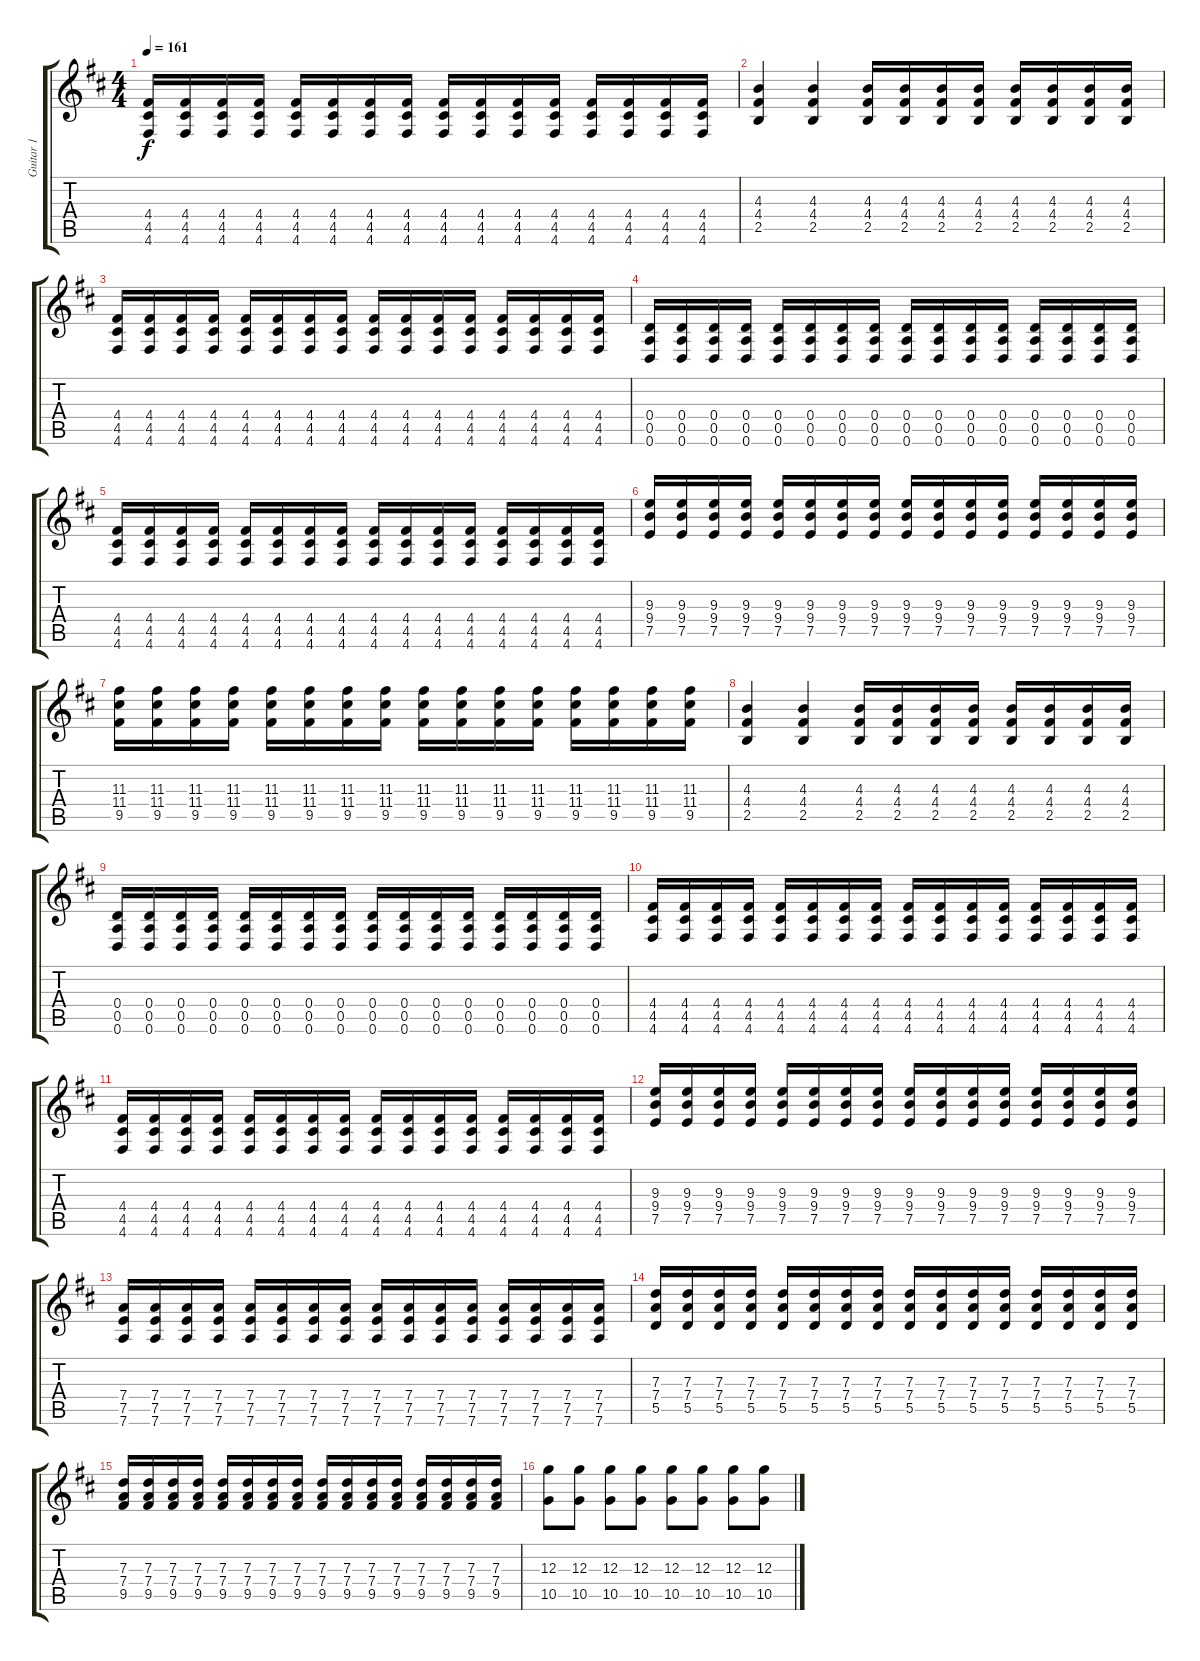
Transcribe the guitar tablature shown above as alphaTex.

\track ("Guitar 1" "Guitar 1") {instrument acousticguitarsteel}
\staff {score tabs}
\tuning (E4 B3 G3 D3 A2 D2) {hide}
\ts (4 4)
\tempo 161
\clef g2
\ks d
(4.4 4.5 4.6).16{dy f} (4.4 4.5 4.6).16 (4.4 4.5 4.6).16 (4.4 4.5 4.6).16 (4.4 4.5 4.6).16 (4.4 4.5 4.6).16 (4.4 4.5 4.6).16 (4.4 4.5 4.6).16 (4.4 4.5 4.6).16 (4.4 4.5 4.6).16 (4.4 4.5 4.6).16 (4.4 4.5 4.6).16 (4.4 4.5 4.6).16 (4.4 4.5 4.6).16 (4.4 4.5 4.6).16 (4.4 4.5 4.6).16 |
(4.3 4.4 2.5).4 (4.3 4.4 2.5).4 (4.3 4.4 2.5).16 (4.3 4.4 2.5).16 (4.3 4.4 2.5).16 (4.3 4.4 2.5).16 (4.3 4.4 2.5).16 (4.3 4.4 2.5).16 (4.3 4.4 2.5).16 (4.3 4.4 2.5).16 |
(4.4 4.5 4.6).16 (4.4 4.5 4.6).16 (4.4 4.5 4.6).16 (4.4 4.5 4.6).16 (4.4 4.5 4.6).16 (4.4 4.5 4.6).16 (4.4 4.5 4.6).16 (4.4 4.5 4.6).16 (4.4 4.5 4.6).16 (4.4 4.5 4.6).16 (4.4 4.5 4.6).16 (4.4 4.5 4.6).16 (4.4 4.5 4.6).16 (4.4 4.5 4.6).16 (4.4 4.5 4.6).16 (4.4 4.5 4.6).16 |
(0.4 0.5 0.6).16 (0.4 0.5 0.6).16 (0.4 0.5 0.6).16 (0.4 0.5 0.6).16 (0.4 0.5 0.6).16 (0.4 0.5 0.6).16 (0.4 0.5 0.6).16 (0.4 0.5 0.6).16 (0.4 0.5 0.6).16 (0.4 0.5 0.6).16 (0.4 0.5 0.6).16 (0.4 0.5 0.6).16 (0.4 0.5 0.6).16 (0.4 0.5 0.6).16 (0.4 0.5 0.6).16 (0.4 0.5 0.6).16 |
(4.4 4.5 4.6).16 (4.4 4.5 4.6).16 (4.4 4.5 4.6).16 (4.4 4.5 4.6).16 (4.4 4.5 4.6).16 (4.4 4.5 4.6).16 (4.4 4.5 4.6).16 (4.4 4.5 4.6).16 (4.4 4.5 4.6).16 (4.4 4.5 4.6).16 (4.4 4.5 4.6).16 (4.4 4.5 4.6).16 (4.4 4.5 4.6).16 (4.4 4.5 4.6).16 (4.4 4.5 4.6).16 (4.4 4.5 4.6).16 |
(9.3 9.4 7.5).16 (9.3 9.4 7.5).16 (9.3 9.4 7.5).16 (9.3 9.4 7.5).16 (9.3 9.4 7.5).16 (9.3 9.4 7.5).16 (9.3 9.4 7.5).16 (9.3 9.4 7.5).16 (9.3 9.4 7.5).16 (9.3 9.4 7.5).16 (9.3 9.4 7.5).16 (9.3 9.4 7.5).16 (9.3 9.4 7.5).16 (9.3 9.4 7.5).16 (9.3 9.4 7.5).16 (9.3 9.4 7.5).16 |
(11.3 11.4 9.5).16 (11.3 11.4 9.5).16 (11.3 11.4 9.5).16 (11.3 11.4 9.5).16 (11.3 11.4 9.5).16 (11.3 11.4 9.5).16 (11.3 11.4 9.5).16 (11.3 11.4 9.5).16 (11.3 11.4 9.5).16 (11.3 11.4 9.5).16 (11.3 11.4 9.5).16 (11.3 11.4 9.5).16 (11.3 11.4 9.5).16 (11.3 11.4 9.5).16 (11.3 11.4 9.5).16 (11.3 11.4 9.5).16 |
(4.3 4.4 2.5).4 (4.3 4.4 2.5).4 (4.3 4.4 2.5).16 (4.3 4.4 2.5).16 (4.3 4.4 2.5).16 (4.3 4.4 2.5).16 (4.3 4.4 2.5).16 (4.3 4.4 2.5).16 (4.3 4.4 2.5).16 (4.3 4.4 2.5).16 |
(0.4 0.5 0.6).16 (0.4 0.5 0.6).16 (0.4 0.5 0.6).16 (0.4 0.5 0.6).16 (0.4 0.5 0.6).16 (0.4 0.5 0.6).16 (0.4 0.5 0.6).16 (0.4 0.5 0.6).16 (0.4 0.5 0.6).16 (0.4 0.5 0.6).16 (0.4 0.5 0.6).16 (0.4 0.5 0.6).16 (0.4 0.5 0.6).16 (0.4 0.5 0.6).16 (0.4 0.5 0.6).16 (0.4 0.5 0.6).16 |
(4.4 4.5 4.6).16 (4.4 4.5 4.6).16 (4.4 4.5 4.6).16 (4.4 4.5 4.6).16 (4.4 4.5 4.6).16 (4.4 4.5 4.6).16 (4.4 4.5 4.6).16 (4.4 4.5 4.6).16 (4.4 4.5 4.6).16 (4.4 4.5 4.6).16 (4.4 4.5 4.6).16 (4.4 4.5 4.6).16 (4.4 4.5 4.6).16 (4.4 4.5 4.6).16 (4.4 4.5 4.6).16 (4.4 4.5 4.6).16 |
(4.4 4.5 4.6).16 (4.4 4.5 4.6).16 (4.4 4.5 4.6).16 (4.4 4.5 4.6).16 (4.4 4.5 4.6).16 (4.4 4.5 4.6).16 (4.4 4.5 4.6).16 (4.4 4.5 4.6).16 (4.4 4.5 4.6).16 (4.4 4.5 4.6).16 (4.4 4.5 4.6).16 (4.4 4.5 4.6).16 (4.4 4.5 4.6).16 (4.4 4.5 4.6).16 (4.4 4.5 4.6).16 (4.4 4.5 4.6).16 |
(9.3 9.4 7.5).16 (9.3 9.4 7.5).16 (9.3 9.4 7.5).16 (9.3 9.4 7.5).16 (9.3 9.4 7.5).16 (9.3 9.4 7.5).16 (9.3 9.4 7.5).16 (9.3 9.4 7.5).16 (9.3 9.4 7.5).16 (9.3 9.4 7.5).16 (9.3 9.4 7.5).16 (9.3 9.4 7.5).16 (9.3 9.4 7.5).16 (9.3 9.4 7.5).16 (9.3 9.4 7.5).16 (9.3 9.4 7.5).16 |
(7.4 7.5 7.6).16 (7.4 7.5 7.6).16 (7.4 7.5 7.6).16 (7.4 7.5 7.6).16 (7.4 7.5 7.6).16 (7.4 7.5 7.6).16 (7.4 7.5 7.6).16 (7.4 7.5 7.6).16 (7.4 7.5 7.6).16 (7.4 7.5 7.6).16 (7.4 7.5 7.6).16 (7.4 7.5 7.6).16 (7.4 7.5 7.6).16 (7.4 7.5 7.6).16 (7.4 7.5 7.6).16 (7.4 7.5 7.6).16 |
(7.3 7.4 5.5).16 (7.3 7.4 5.5).16 (7.3 7.4 5.5).16 (7.3 7.4 5.5).16 (7.3 7.4 5.5).16 (7.3 7.4 5.5).16 (7.3 7.4 5.5).16 (7.3 7.4 5.5).16 (7.3 7.4 5.5).16 (7.3 7.4 5.5).16 (7.3 7.4 5.5).16 (7.3 7.4 5.5).16 (7.3 7.4 5.5).16 (7.3 7.4 5.5).16 (7.3 7.4 5.5).16 (7.3 7.4 5.5).16 |
(7.3 7.4 9.5).16 (7.3 7.4 9.5).16 (7.3 7.4 9.5).16 (7.3 7.4 9.5).16 (7.3 7.4 9.5).16 (7.3 7.4 9.5).16 (7.3 7.4 9.5).16 (7.3 7.4 9.5).16 (7.3 7.4 9.5).16 (7.3 7.4 9.5).16 (7.3 7.4 9.5).16 (7.3 7.4 9.5).16 (7.3 7.4 9.5).16 (7.3 7.4 9.5).16 (7.3 7.4 9.5).16 (7.3 7.4 9.5).16 |
(12.3 10.5).8 (12.3 10.5).8 (12.3 10.5).8 (12.3 10.5).8 (12.3 10.5).8 (12.3 10.5).8 (12.3 10.5).8 (12.3 10.5).8
